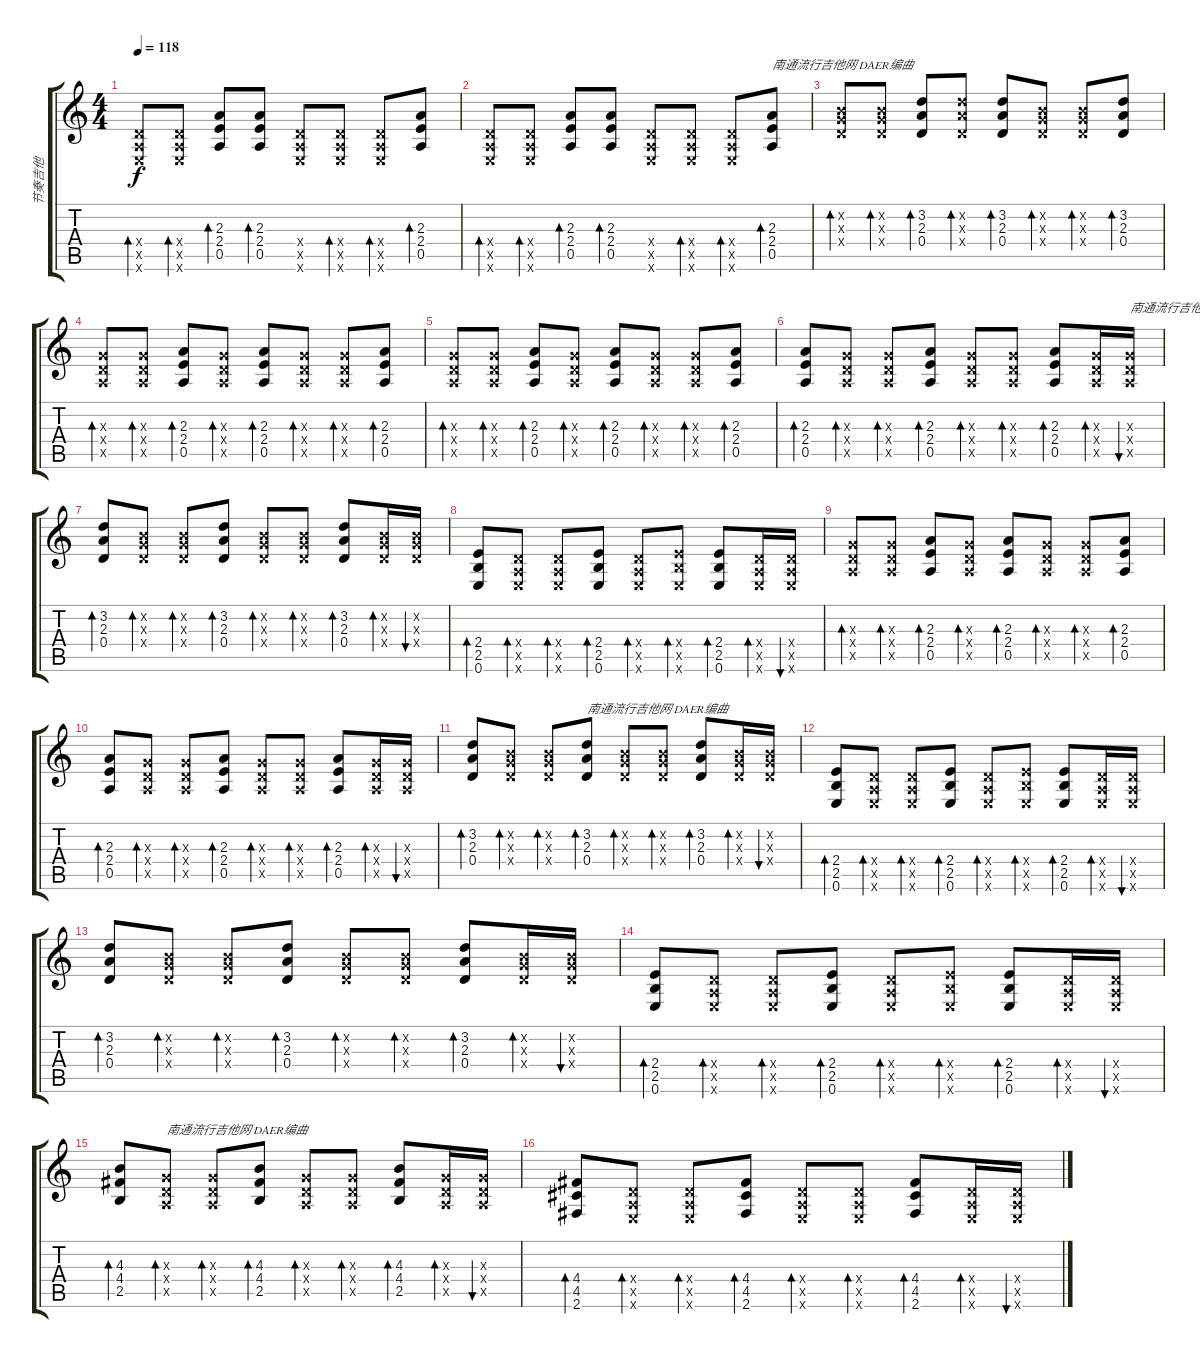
\track ("节奏吉他" "节奏吉他") {instrument distortionguitar}
\staff {score tabs}
\tuning (E4 B3 G3 D3 A2 E2) {hide}
\ts (4 4)
\tempo 118
\clef g2
\ks c
(0.4{x} 0.5{x} 0.6{x}).8{bd 60 dy f} (0.4{x} 0.5{x} 0.6{x}).8{bd 60} (2.3 2.4 0.5).8{bd 60} (2.3 2.4 0.5).8{bd 60} (0.4{x} 0.5{x} 0.6{x}).8 (0.4{x} 0.5{x} 0.6{x}).8{bd 60} (0.4{x} 0.5{x} 0.6{x}).8{bd 60} (2.3 2.4 0.5).8{bd 60} |
(0.4{x} 0.5{x} 0.6{x}).8{bd 60} (0.4{x} 0.5{x} 0.6{x}).8{bd 60} (2.3 2.4 0.5).8{bd 60} (2.3 2.4 0.5).8{bd 60} (0.4{x} 0.5{x} 0.6{x}).8 (0.4{x} 0.5{x} 0.6{x}).8{bd 60} (0.4{x} 0.5{x} 0.6{x}).8{bd 60} (2.3 2.4 0.5).8{bd 60 txt "南通流行吉他网 DAER编曲"} |
(0.2{x} 0.3{x} 0.4{x}).8{bd 60} (0.2{x} 0.3{x} 0.4{x}).8{bd 60} (3.2 2.3 0.4).8{bd 60} (3.2{x} 2.3{x} 0.4{x}).8{bd 60} (3.2 2.3 0.4).8{bd 60} (0.2{x} 0.3{x} 0.4{x}).8{bd 60} (0.2{x} 0.3{x} 0.4{x}).8{bd 60} (3.2 2.3 0.4).8{bd 60} |
(0.3{x} 0.4{x} 0.5{x}).8{bd 60} (0.3{x} 0.4{x} 0.5{x}).8{bd 60} (2.3 2.4 0.5).8{bd 60} (0.3{x} 0.4{x} 0.5{x}).8{bd 60} (2.3 2.4 0.5).8{bd 60} (0.3{x} 0.4{x} 0.5{x}).8{bd 60} (0.3{x} 0.4{x} 0.5{x}).8{bd 60} (2.3 2.4 0.5).8{bd 60} |
(0.3{x} 0.4{x} 0.5{x}).8{bd 60} (0.3{x} 0.4{x} 0.5{x}).8{bd 60} (2.3 2.4 0.5).8{bd 60} (0.3{x} 0.4{x} 0.5{x}).8{bd 60} (2.3 2.4 0.5).8{bd 60} (0.3{x} 0.4{x} 0.5{x}).8{bd 60} (0.3{x} 0.4{x} 0.5{x}).8{bd 60} (2.3 2.4 0.5).8{bd 60} |
(2.3 2.4 0.5).8{bd 60} (0.3{x} 0.4{x} 0.5{x}).8{bd 60} (0.3{x} 0.4{x} 0.5{x}).8{bd 60} (2.3 2.4 0.5).8{bd 60} (0.3{x} 0.4{x} 0.5{x}).8{bd 60} (0.3{x} 0.4{x} 0.5{x}).8{bd 60} (2.3 2.4 0.5).8{bd 60} (0.3{x} 0.4{x} 0.5{x}).16{bd 60} (0.3{x} 0.4{x} 0.5{x}).16{bu 60 txt "南通流行吉他网 DAER编曲"} |
(3.2 2.3 0.4).8{bd 60} (0.2{x} 0.3{x} 0.4{x}).8{bd 60} (0.2{x} 0.3{x} 0.4{x}).8{bd 60} (3.2 2.3 0.4).8{bd 60} (0.2{x} 0.3{x} 0.4{x}).8{bd 60} (0.2{x} 0.3{x} 0.4{x}).8{bd 60} (3.2 2.3 0.4).8{bd 60} (0.2{x} 0.3{x} 0.4{x}).16{bd 60} (0.2{x} 0.3{x} 0.4{x}).16{bu 60} |
(2.4 2.5 0.6).8{bd 60} (0.4{x} 0.5{x} 0.6{x}).8{bd 60} (0.4{x} 0.5{x} 0.6{x}).8{bd 60} (2.4 2.5 0.6).8{bd 60} (0.4{x} 0.5{x} 0.6{x}).8{bd 60} (2.4{x} 2.5{x} 0.6{x}).8{bd 60} (2.4 2.5 0.6).8{bd 60} (0.4{x} 0.5{x} 0.6{x}).16{bd 60} (0.4{x} 0.5{x} 0.6{x}).16{bu 60} |
(0.3{x} 0.4{x} 0.5{x}).8{bd 60} (0.3{x} 0.4{x} 0.5{x}).8{bd 60} (2.3 2.4 0.5).8{bd 60} (0.3{x} 0.4{x} 0.5{x}).8{bd 60} (2.3 2.4 0.5).8{bd 60} (0.3{x} 0.4{x} 0.5{x}).8{bd 60} (0.3{x} 0.4{x} 0.5{x}).8{bd 60} (2.3 2.4 0.5).8{bd 60} |
(2.3 2.4 0.5).8{bd 60} (0.3{x} 0.4{x} 0.5{x}).8{bd 60} (0.3{x} 0.4{x} 0.5{x}).8{bd 60} (2.3 2.4 0.5).8{bd 60} (0.3{x} 0.4{x} 0.5{x}).8{bd 60} (0.3{x} 0.4{x} 0.5{x}).8{bd 60} (2.3 2.4 0.5).8{bd 60} (0.3{x} 0.4{x} 0.5{x}).16{bd 60} (0.3{x} 0.4{x} 0.5{x}).16{bu 60} |
(3.2 2.3 0.4).8{bd 60} (0.2{x} 0.3{x} 0.4{x}).8{bd 60} (0.2{x} 0.3{x} 0.4{x}).8{bd 60} (3.2 2.3 0.4).8{bd 60 txt "南通流行吉他网 DAER编曲"} (0.2{x} 0.3{x} 0.4{x}).8{bd 60} (0.2{x} 0.3{x} 0.4{x}).8{bd 60} (3.2 2.3 0.4).8{bd 60} (0.2{x} 0.3{x} 0.4{x}).16{bd 60} (0.2{x} 0.3{x} 0.4{x}).16{bu 60} |
(2.4 2.5 0.6).8{bd 60} (0.4{x} 0.5{x} 0.6{x}).8{bd 60} (0.4{x} 0.5{x} 0.6{x}).8{bd 60} (2.4 2.5 0.6).8{bd 60} (0.4{x} 0.5{x} 0.6{x}).8{bd 60} (2.4{x} 2.5{x} 0.6{x}).8{bd 60} (2.4 2.5 0.6).8{bd 60} (0.4{x} 0.5{x} 0.6{x}).16{bd 60} (0.4{x} 0.5{x} 0.6{x}).16{bu 60} |
(3.2 2.3 0.4).8{bd 60} (0.2{x} 0.3{x} 0.4{x}).8{bd 60} (0.2{x} 0.3{x} 0.4{x}).8{bd 60} (3.2 2.3 0.4).8{bd 60} (0.2{x} 0.3{x} 0.4{x}).8{bd 60} (0.2{x} 0.3{x} 0.4{x}).8{bd 60} (3.2 2.3 0.4).8{bd 60} (0.2{x} 0.3{x} 0.4{x}).16{bd 60} (0.2{x} 0.3{x} 0.4{x}).16{bu 60} |
(2.4 2.5 0.6).8{bd 60} (0.4{x} 0.5{x} 0.6{x}).8{bd 60} (0.4{x} 0.5{x} 0.6{x}).8{bd 60} (2.4 2.5 0.6).8{bd 60} (0.4{x} 0.5{x} 0.6{x}).8{bd 60} (2.4{x} 2.5{x} 0.6{x}).8{bd 60} (2.4 2.5 0.6).8{bd 60} (0.4{x} 0.5{x} 0.6{x}).16{bd 60} (0.4{x} 0.5{x} 0.6{x}).16{bu 60} |
(4.3 4.4 2.5).8{bd 60} (0.3{x} 0.4{x} 0.5{x}).8{bd 60 txt "南通流行吉他网 DAER编曲"} (0.3{x} 0.4{x} 0.5{x}).8{bd 60} (4.3 4.4 2.5).8{bd 60} (0.3{x} 0.4{x} 0.5{x}).8{bd 60} (0.3{x} 0.4{x} 0.5{x}).8{bd 60} (4.3 4.4 2.5).8{bd 60} (0.3{x} 0.4{x} 0.5{x}).16{bd 60} (0.3{x} 0.4{x} 0.5{x}).16{bu 60} |
(4.4 4.5 2.6).8{bd 60} (0.4{x} 0.5{x} 0.6{x}).8{bd 60} (0.4{x} 0.5{x} 0.6{x}).8{bd 60} (4.4 4.5 2.6).8{bd 60} (0.4{x} 0.5{x} 0.6{x}).8{bd 60} (0.4{x} 0.5{x} 0.6{x}).8{bd 60} (4.4 4.5 2.6).8{bd 60} (0.4{x} 0.5{x} 0.6{x}).16{bd 60} (0.4{x} 0.5{x} 0.6{x}).16{bu 60}
